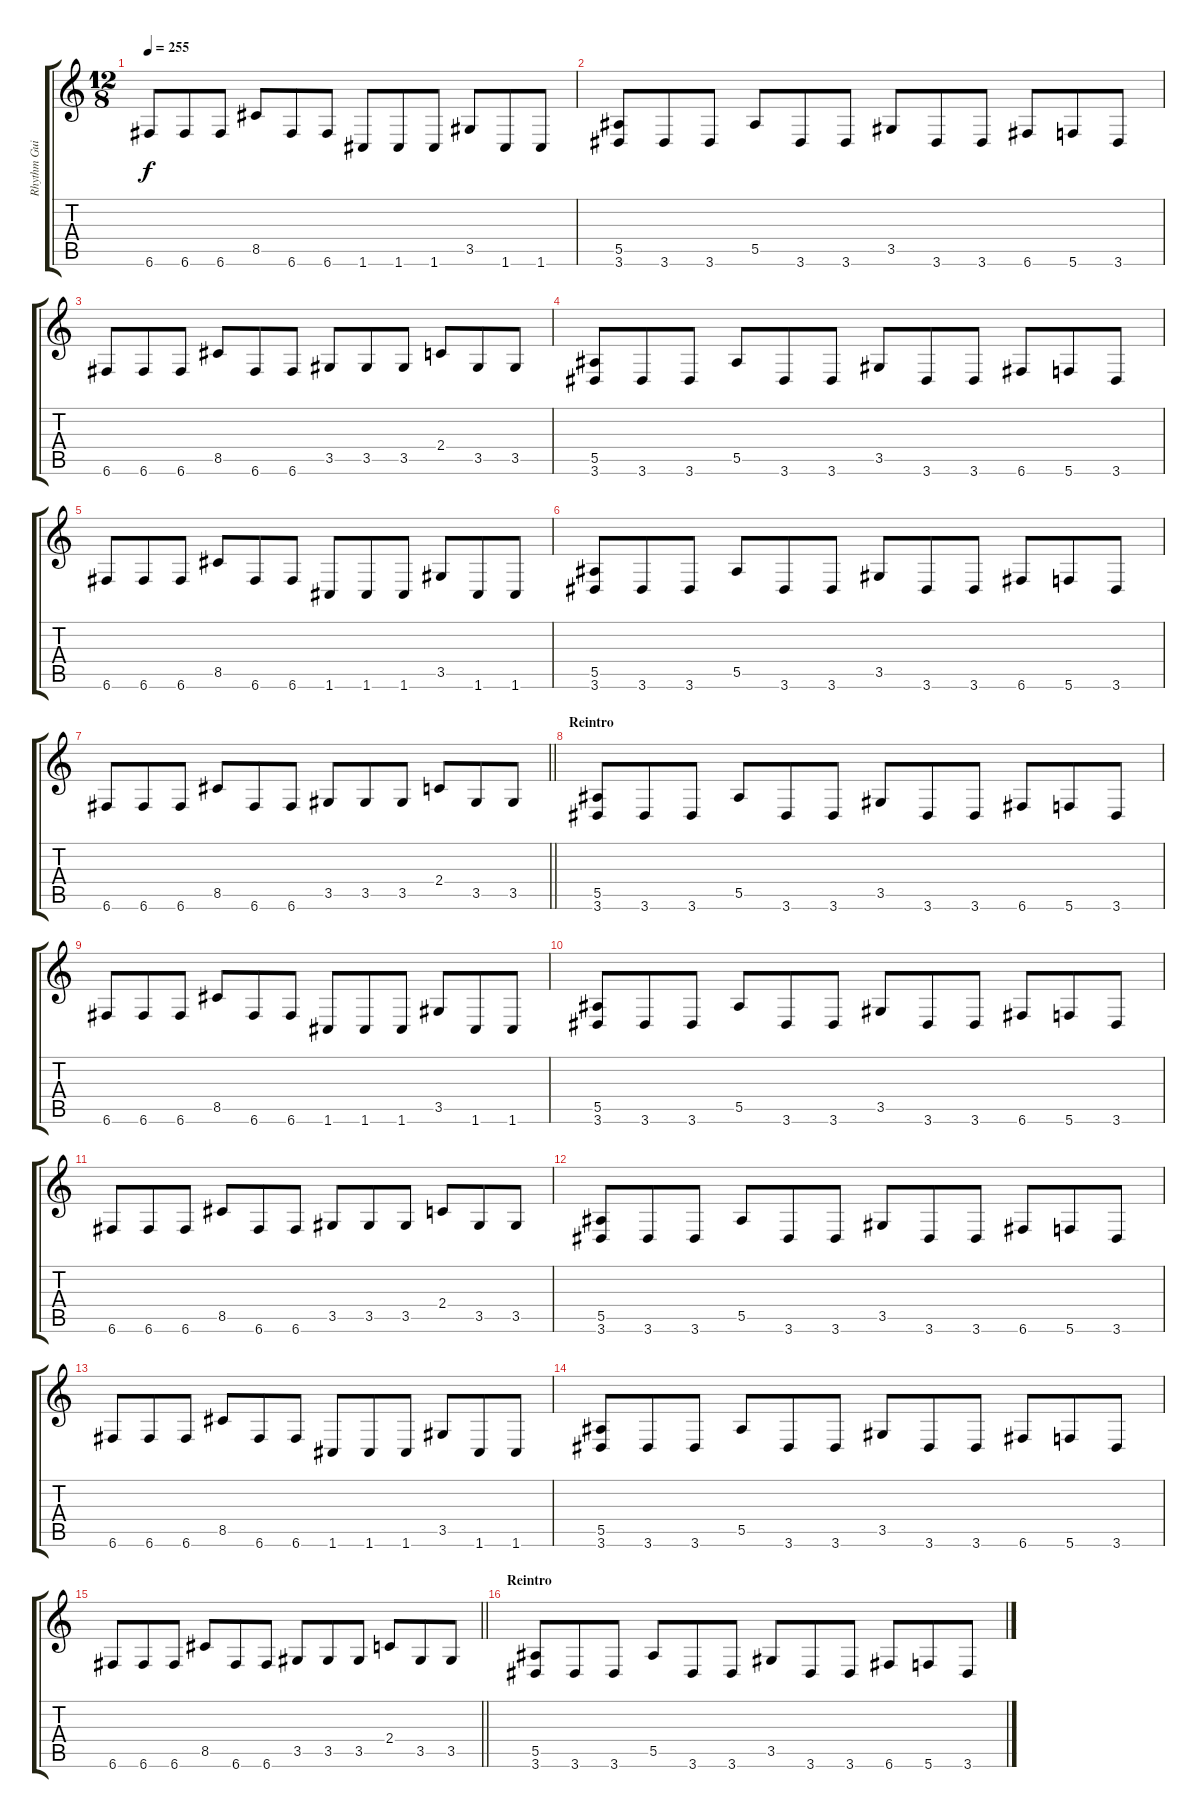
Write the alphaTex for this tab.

\track ("Rhythm Guitar" "Rhythm Gui") {instrument distortionguitar}
\staff {score tabs}
\tuning (C4 G3 Eb3 Bb2 F2 C2) {hide}
\ts (12 8)
\tempo 255
\clef g2
\ks c
6.6.8{dy f} 6.6.8 6.6.8 8.5.8 6.6.8 6.6.8 1.6.8 1.6.8 1.6.8 3.5.8 1.6.8 1.6.8 |
(5.5 3.6).8 3.6.8 3.6.8 5.5.8 3.6.8 3.6.8 3.5.8 3.6.8 3.6.8 6.6.8 5.6.8 3.6.8 |
6.6.8 6.6.8 6.6.8 8.5.8 6.6.8 6.6.8 3.5.8 3.5.8 3.5.8 2.4.8 3.5.8 3.5.8 |
(5.5 3.6).8 3.6.8 3.6.8 5.5.8 3.6.8 3.6.8 3.5.8 3.6.8 3.6.8 6.6.8 5.6.8 3.6.8 |
6.6.8 6.6.8 6.6.8 8.5.8 6.6.8 6.6.8 1.6.8 1.6.8 1.6.8 3.5.8 1.6.8 1.6.8 |
(5.5 3.6).8 3.6.8 3.6.8 5.5.8 3.6.8 3.6.8 3.5.8 3.6.8 3.6.8 6.6.8 5.6.8 3.6.8 |
\barLineRight lightlight
6.6.8 6.6.8 6.6.8 8.5.8 6.6.8 6.6.8 3.5.8 3.5.8 3.5.8 2.4.8 3.5.8 3.5.8 |
\section ("" "Reintro")
(5.5 3.6).8 3.6.8 3.6.8 5.5.8 3.6.8 3.6.8 3.5.8 3.6.8 3.6.8 6.6.8 5.6.8 3.6.8 |
6.6.8 6.6.8 6.6.8 8.5.8 6.6.8 6.6.8 1.6.8 1.6.8 1.6.8 3.5.8 1.6.8 1.6.8 |
(5.5 3.6).8 3.6.8 3.6.8 5.5.8 3.6.8 3.6.8 3.5.8 3.6.8 3.6.8 6.6.8 5.6.8 3.6.8 |
6.6.8 6.6.8 6.6.8 8.5.8 6.6.8 6.6.8 3.5.8 3.5.8 3.5.8 2.4.8 3.5.8 3.5.8 |
(5.5 3.6).8 3.6.8 3.6.8 5.5.8 3.6.8 3.6.8 3.5.8 3.6.8 3.6.8 6.6.8 5.6.8 3.6.8 |
6.6.8 6.6.8 6.6.8 8.5.8 6.6.8 6.6.8 1.6.8 1.6.8 1.6.8 3.5.8 1.6.8 1.6.8 |
(5.5 3.6).8 3.6.8 3.6.8 5.5.8 3.6.8 3.6.8 3.5.8 3.6.8 3.6.8 6.6.8 5.6.8 3.6.8 |
\barLineRight lightlight
6.6.8 6.6.8 6.6.8 8.5.8 6.6.8 6.6.8 3.5.8 3.5.8 3.5.8 2.4.8 3.5.8 3.5.8 |
\section ("" "Reintro")
(5.5 3.6).8 3.6.8 3.6.8 5.5.8 3.6.8 3.6.8 3.5.8 3.6.8 3.6.8 6.6.8 5.6.8 3.6.8
